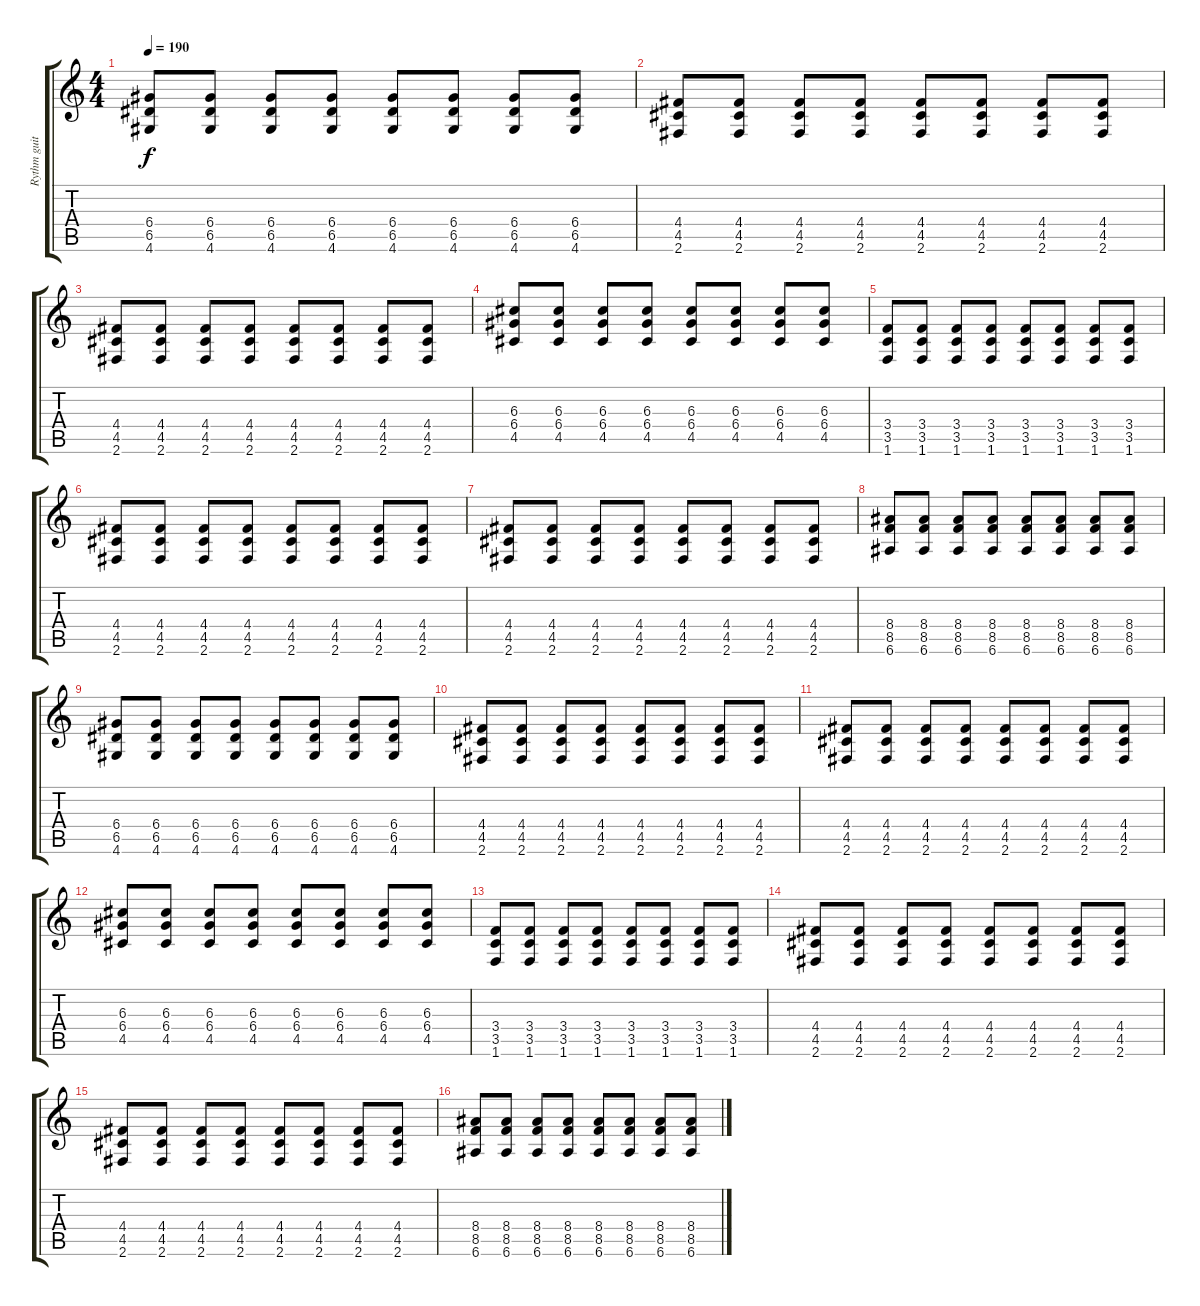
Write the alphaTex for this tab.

\track ("Rythm guitar" "Rythm guit") {instrument distortionguitar}
\staff {score tabs}
\tuning (E4 B3 G3 D3 A2 E2) {hide}
\ts (4 4)
\tempo 190
\clef g2
\ks c
(6.4 6.5 4.6).8{dy f} (6.4 6.5 4.6).8 (6.4 6.5 4.6).8 (6.4 6.5 4.6).8 (6.4 6.5 4.6).8 (6.4 6.5 4.6).8 (6.4 6.5 4.6).8 (6.4 6.5 4.6).8 |
(4.4 4.5 2.6).8 (4.4 4.5 2.6).8 (4.4 4.5 2.6).8 (4.4 4.5 2.6).8 (4.4 4.5 2.6).8 (4.4 4.5 2.6).8 (4.4 4.5 2.6).8 (4.4 4.5 2.6).8 |
(4.4 4.5 2.6).8 (4.4 4.5 2.6).8 (4.4 4.5 2.6).8 (4.4 4.5 2.6).8 (4.4 4.5 2.6).8 (4.4 4.5 2.6).8 (4.4 4.5 2.6).8 (4.4 4.5 2.6).8 |
(6.3 6.4 4.5).8 (6.3 6.4 4.5).8 (6.3 6.4 4.5).8 (6.3 6.4 4.5).8 (6.3 6.4 4.5).8 (6.3 6.4 4.5).8 (6.3 6.4 4.5).8 (6.3 6.4 4.5).8 |
(3.4 3.5 1.6).8 (3.4 3.5 1.6).8 (3.4 3.5 1.6).8 (3.4 3.5 1.6).8 (3.4 3.5 1.6).8 (3.4 3.5 1.6).8 (3.4 3.5 1.6).8 (3.4 3.5 1.6).8 |
(4.4 4.5 2.6).8 (4.4 4.5 2.6).8 (4.4 4.5 2.6).8 (4.4 4.5 2.6).8 (4.4 4.5 2.6).8 (4.4 4.5 2.6).8 (4.4 4.5 2.6).8 (4.4 4.5 2.6).8 |
(4.4 4.5 2.6).8 (4.4 4.5 2.6).8 (4.4 4.5 2.6).8 (4.4 4.5 2.6).8 (4.4 4.5 2.6).8 (4.4 4.5 2.6).8 (4.4 4.5 2.6).8 (4.4 4.5 2.6).8 |
(8.4 8.5 6.6).8 (8.4 8.5 6.6).8 (8.4 8.5 6.6).8 (8.4 8.5 6.6).8 (8.4 8.5 6.6).8 (8.4 8.5 6.6).8 (8.4 8.5 6.6).8 (8.4 8.5 6.6).8 |
(6.4 6.5 4.6).8 (6.4 6.5 4.6).8 (6.4 6.5 4.6).8 (6.4 6.5 4.6).8 (6.4 6.5 4.6).8 (6.4 6.5 4.6).8 (6.4 6.5 4.6).8 (6.4 6.5 4.6).8 |
(4.4 4.5 2.6).8 (4.4 4.5 2.6).8 (4.4 4.5 2.6).8 (4.4 4.5 2.6).8 (4.4 4.5 2.6).8 (4.4 4.5 2.6).8 (4.4 4.5 2.6).8 (4.4 4.5 2.6).8 |
(4.4 4.5 2.6).8 (4.4 4.5 2.6).8 (4.4 4.5 2.6).8 (4.4 4.5 2.6).8 (4.4 4.5 2.6).8 (4.4 4.5 2.6).8 (4.4 4.5 2.6).8 (4.4 4.5 2.6).8 |
(6.3 6.4 4.5).8 (6.3 6.4 4.5).8 (6.3 6.4 4.5).8 (6.3 6.4 4.5).8 (6.3 6.4 4.5).8 (6.3 6.4 4.5).8 (6.3 6.4 4.5).8 (6.3 6.4 4.5).8 |
(3.4 3.5 1.6).8 (3.4 3.5 1.6).8 (3.4 3.5 1.6).8 (3.4 3.5 1.6).8 (3.4 3.5 1.6).8 (3.4 3.5 1.6).8 (3.4 3.5 1.6).8 (3.4 3.5 1.6).8 |
(4.4 4.5 2.6).8 (4.4 4.5 2.6).8 (4.4 4.5 2.6).8 (4.4 4.5 2.6).8 (4.4 4.5 2.6).8 (4.4 4.5 2.6).8 (4.4 4.5 2.6).8 (4.4 4.5 2.6).8 |
(4.4 4.5 2.6).8 (4.4 4.5 2.6).8 (4.4 4.5 2.6).8 (4.4 4.5 2.6).8 (4.4 4.5 2.6).8 (4.4 4.5 2.6).8 (4.4 4.5 2.6).8 (4.4 4.5 2.6).8 |
(8.4 8.5 6.6).8 (8.4 8.5 6.6).8 (8.4 8.5 6.6).8 (8.4 8.5 6.6).8 (8.4 8.5 6.6).8 (8.4 8.5 6.6).8 (8.4 8.5 6.6).8 (8.4 8.5 6.6).8
